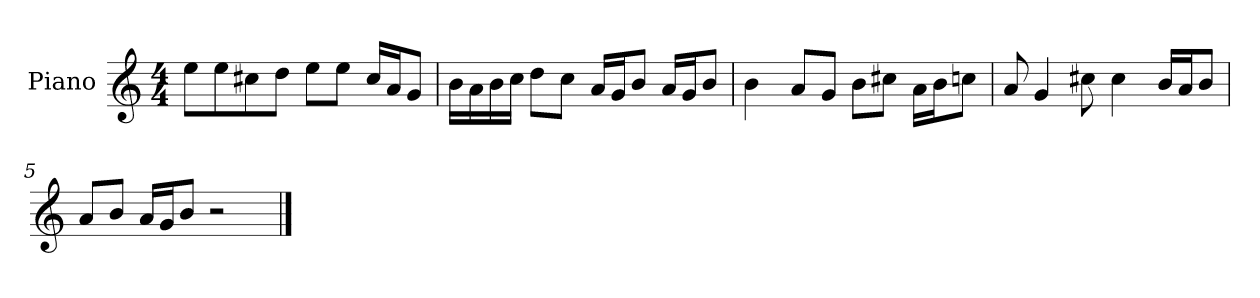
**kern
*part1
*staff1
*I"Piano
*I'P-no
*clefG2
*k[]
*M4/4
*MM90
=1
8ee\L
8ee\
8cc#X\
8dd\J
8ee\L
8ee\J
16cc#/LL
16a/J
8g/J
=2
16b\LL
16a\
16b\
16cc\JJ
8dd\L
8cc\J
16a/LL
16g/J
8b/J
16a/LL
16g/J
8b/J
=3
4b\
8a/L
8g/J
8b\L
8cc#X\J
16a\LL
16b\J
8ccn\J
=4
8a/
4g/
8cc#X\
4cc#\
16b/LL
16a/J
8b/J
!!LO:LB:g=z
=5
8a/L
8b/J
16a/LL
16g/J
8b/J
2r
==
*-
